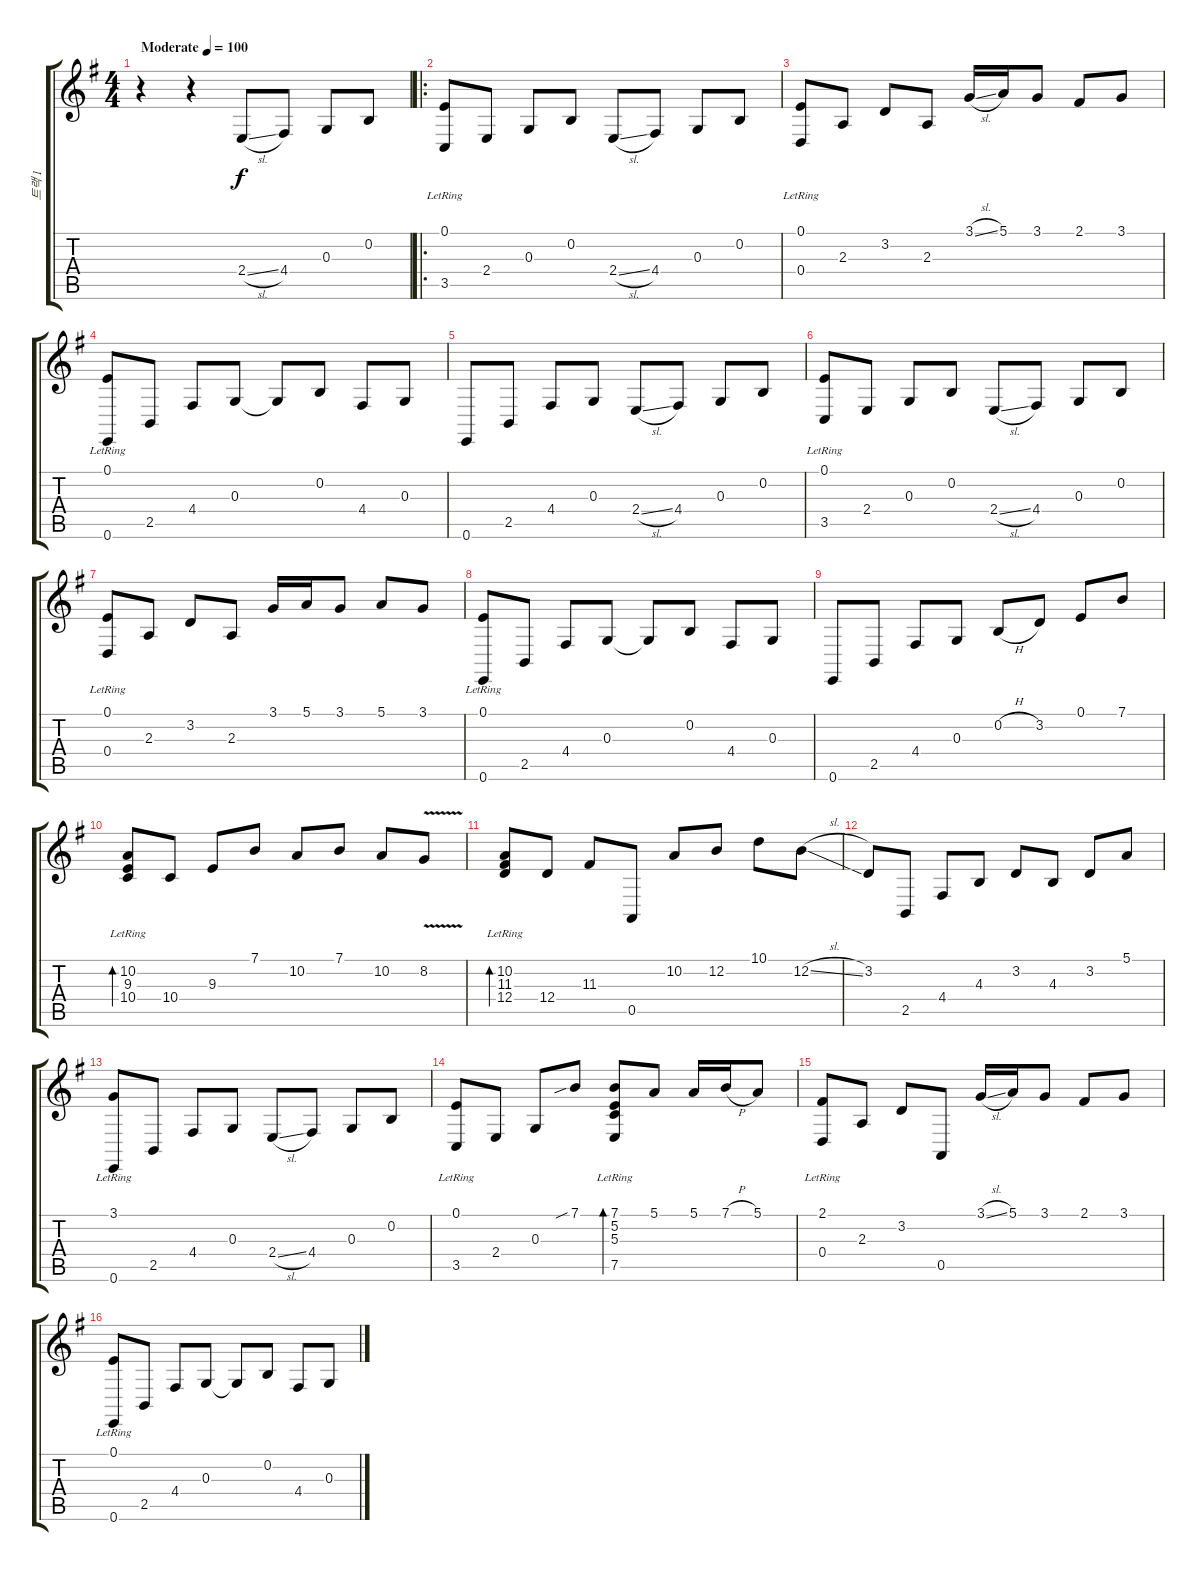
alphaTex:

\track ("트랙 1" "트랙 1") {instrument acousticgrandpiano}
\staff {score tabs}
\tuning (E4 B3 G3 D3 A2 E2) {hide}
\ts (4 4)
\tempo (100 "Moderate")
\clef g2
\ks g
r.4{dy f instrument acousticgrandpiano} r.4 2.4{sl}.8 4.4.8 0.3.8 0.2.8 |
\ro
(0.1{lr} 3.5).8 2.4.8 0.3.8 0.2.8 2.4{sl}.8 4.4.8 0.3.8 0.2.8 |
(0.1{lr} 0.4).8 2.3.8 3.2.8 2.3.8 3.1{sl}.16 5.1.16 3.1.8 2.1.8 3.1.8 |
(0.1{lr} 0.6).8 2.5.8 4.4.8 0.3.8 0.3{t}.8 0.2.8 4.4.8 0.3.8 |
0.6.8 2.5.8 4.4.8 0.3.8 2.4{sl}.8 4.4.8 0.3.8 0.2.8 |
(0.1{lr} 3.5).8 2.4.8 0.3.8 0.2.8 2.4{sl}.8 4.4.8 0.3.8 0.2.8 |
(0.1{lr} 0.4).8 2.3.8 3.2.8 2.3.8 3.1.16 5.1.16 3.1.8 5.1.8 3.1.8 |
(0.1{lr} 0.6).8 2.5.8 4.4.8 0.3.8 0.3{t}.8 0.2.8 4.4.8 0.3.8 |
0.6.8 2.5.8 4.4.8 0.3.8 0.2{h}.8 3.2.8 0.1.8 7.1.8 |
(10.2{lr} 9.3 10.4).8{bd 240} 10.4.8 9.3.8 7.1.8 10.2.8 7.1.8 10.2.8 8.2{v}.8 |
(10.2{lr} 11.3 12.4).8{bd 240} 12.4.8 11.3.8 0.5.8 10.2.8 12.2.8 10.1.8 12.2{sl}.8 |
3.2.8 2.5.8 4.4.8 4.3.8 3.2.8 4.3.8 3.2.8 5.1.8 |
(3.1{lr} 0.6).8 2.5.8 4.4.8 0.3.8 2.4{sl}.8 4.4.8 0.3.8 0.2.8 |
(0.1{lr} 3.5).8 2.4.8 0.3.8 7.1{sib}.8 (7.1{lr} 5.2 5.3 7.5).8{bd 240} 5.1.8 5.1.16 7.1{h}.16 5.1.8 |
(2.1{lr} 0.4).8 2.3.8 3.2.8 0.5.8 3.1{sl}.16 5.1.16 3.1.8 2.1.8 3.1.8 |
(0.1{lr} 0.6).8 2.5.8 4.4.8 0.3.8 0.3{t}.8 0.2.8 4.4.8 0.3.8
